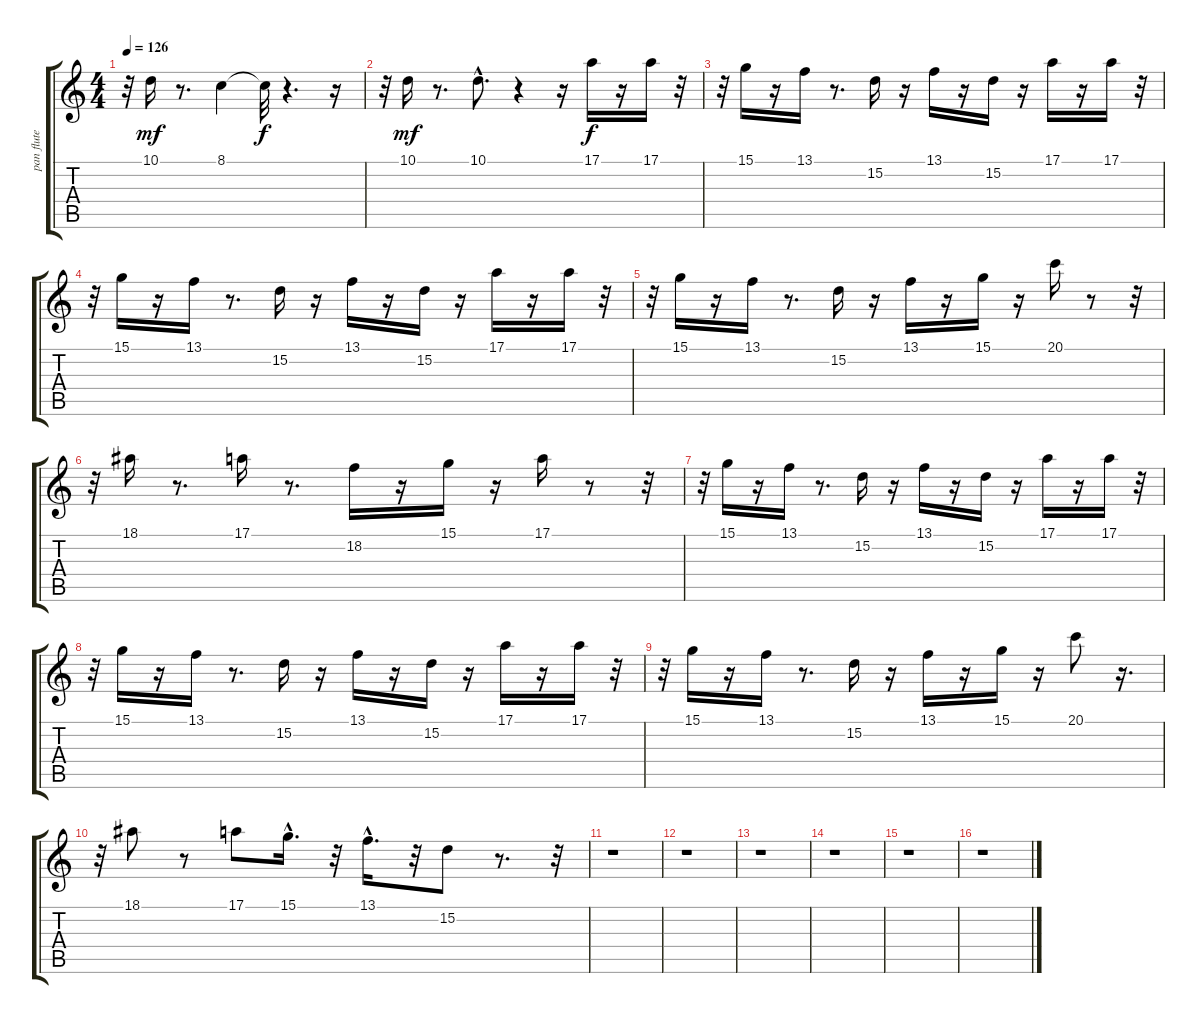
\track ("pan flute" "pan flute") {instrument panflute}
\staff {score tabs}
\tuning (E4 B3 G3 D3 A2 E2) {hide}
\ts (4 4)
\tempo 126
\clef g2
\ks c
r.32{dy mf} 10.1.16 r.8{d} 8.1.4 8.1{t}.32{dy f} r.4{d} r.16 |
r.32 10.1.16{dy mf} r.8{d} 10.1{hac}.8{d} r.4 r.16 17.1.16{dy f} r.16 17.1.16 r.32 |
r.32 15.1.16 r.16 13.1.16 r.8{d} 15.2.16 r.16 13.1.16 r.16 15.2.16 r.16 17.1.16 r.16 17.1.16 r.32 |
r.32 15.1.16 r.16 13.1.16 r.8{d} 15.2.16 r.16 13.1.16 r.16 15.2.16 r.16 17.1.16 r.16 17.1.16 r.32 |
r.32 15.1.16 r.16 13.1.16 r.8{d} 15.2.16 r.16 13.1.16 r.16 15.1.16 r.16 20.1.16 r.8 r.32 |
r.32 18.1.16 r.8{d} 17.1.16 r.8{d} 18.2.16 r.16 15.1.16 r.16 17.1.16 r.8 r.32 |
r.32 15.1.16 r.16 13.1.16 r.8{d} 15.2.16 r.16 13.1.16 r.16 15.2.16 r.16 17.1.16 r.16 17.1.16 r.32 |
r.32 15.1.16 r.16 13.1.16 r.8{d} 15.2.16 r.16 13.1.16 r.16 15.2.16 r.16 17.1.16 r.16 17.1.16 r.32 |
r.32 15.1.16 r.16 13.1.16 r.8{d} 15.2.16 r.16 13.1.16 r.16 15.1.16 r.16 20.1.8 r.16{d} |
r.32 18.1.8 r.8 17.1.8 15.1{hac}.16{d} r.32 13.1{hac}.16{d} r.32 15.2.8 r.8{d} r.32 |
r.1 |
r.1 |
r.1 |
r.1 |
r.1 |
r.1
